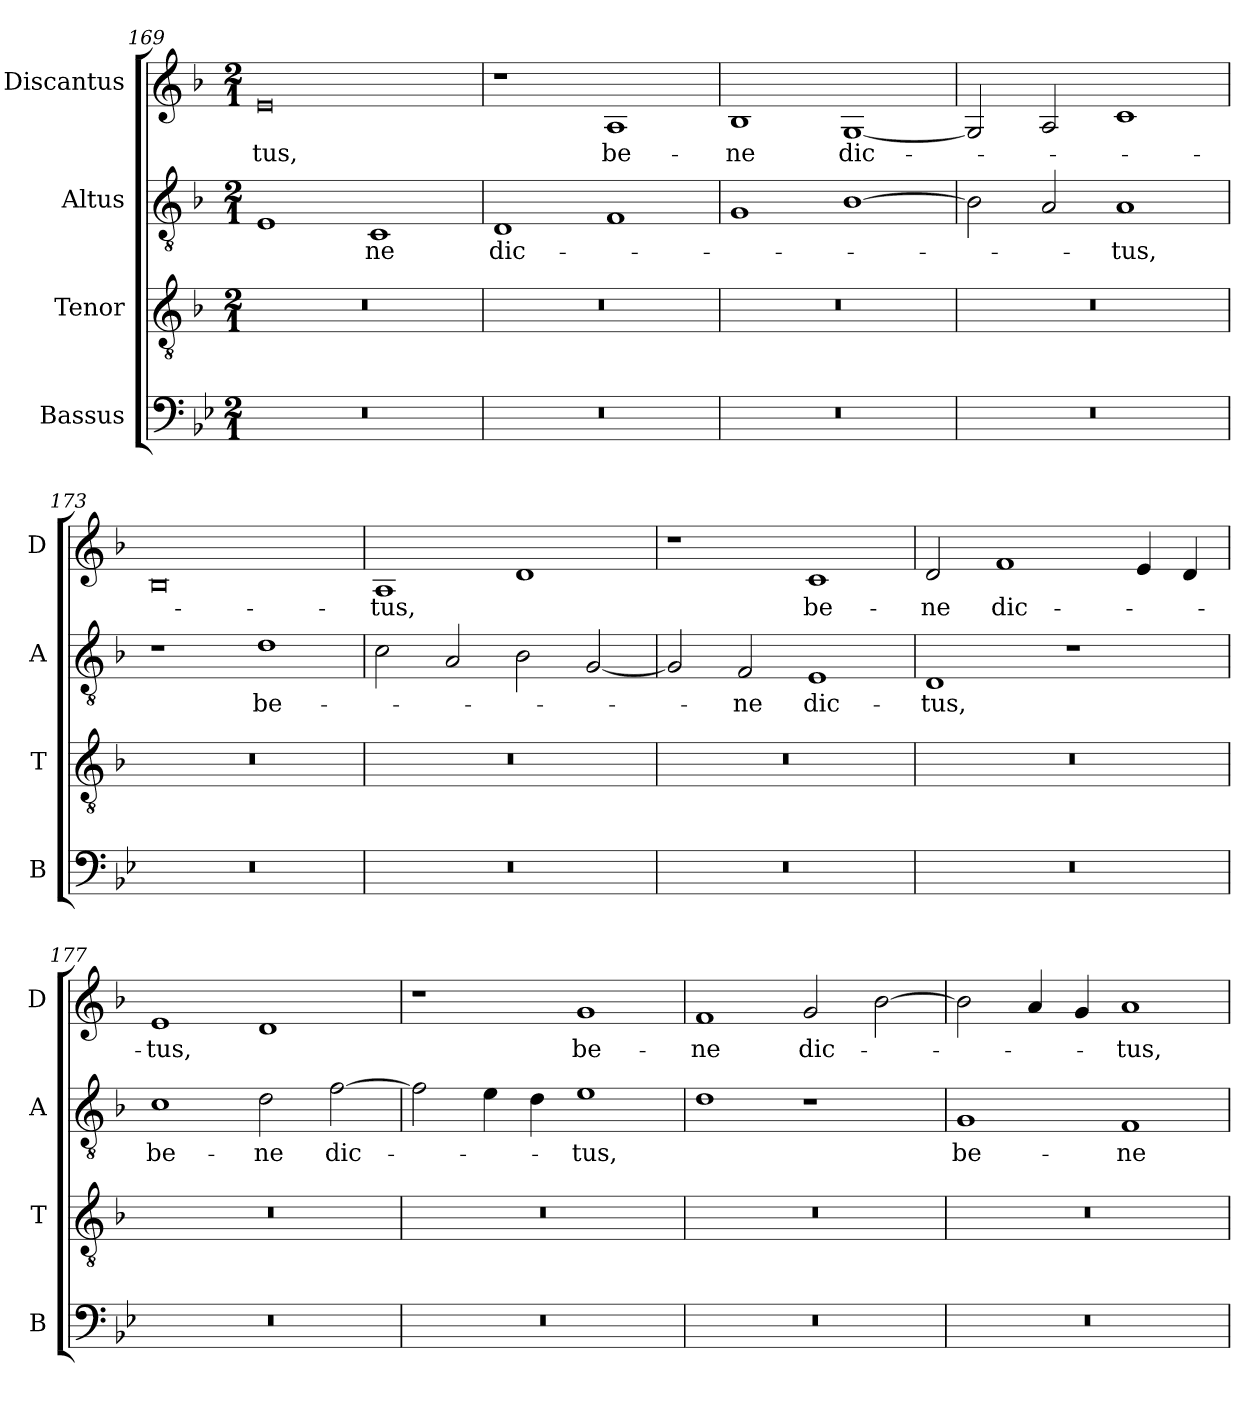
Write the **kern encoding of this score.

**kern	**kern	**kern	**text	**kern	**text
*part4	*part3	*part2	*part2	*part1	*part1
*staff4	*staff3	*staff2	*staff2	*staff1	*staff1
*I"Bassus	*I"Tenor	*I"Altus	*	*I"Discantus	*
*I'B	*I'T	*I'A	*	*I'D	*
*clefF4	*clefGv2	*clefGv2	*	*clefG2	*
*k[b-e-]	*k[b-]	*k[b-]	*	*k[b-]	*
*M2/1	*M2/1	*M2/1	*	*M2/1	*
=169	=169	=169	=169	=169	=169
0r	0r	1E	.	0e	-tus,
.	.	1C	-ne	.	.
=170	=170	=170	=170	=170	=170
0r	0r	1D	dic-	1r	.
.	.	1F	.	1A	be-
=171	=171	=171	=171	=171	=171
0r	0r	1G	.	1B-	-ne
.	.	[1B-	.	[1G	dic-
=172	=172	=172	=172	=172	=172
0r	0r	2B-]	.	2G]	.
.	.	2A	.	2A	.
.	.	1A	-tus,	1c	.
=173	=173	=173	=173	=173	=173
0r	0r	1r	.	0B-	.
.	.	1d	be-	.	.
=174	=174	=174	=174	=174	=174
0r	0r	2c	.	1A	-tus,
.	.	2A	.	.	.
.	.	2B-	.	1d	.
.	.	[2G	.	.	.
=175	=175	=175	=175	=175	=175
0r	0r	2G]	.	1r	.
.	.	2F	-ne	.	.
.	.	1E	dic-	1c	be-
=176	=176	=176	=176	=176	=176
0r	0r	1D	-tus,	2d	-ne
.	.	.	.	1f	dic-
.	.	1r	.	.	.
.	.	.	.	4e	.
.	.	.	.	4d	.
=177	=177	=177	=177	=177	=177
0r	0r	1c	be-	1e	-tus,
.	.	2d	-ne	1d	.
.	.	[2f	dic-	.	.
=178	=178	=178	=178	=178	=178
0r	0r	2f]	.	1r	.
.	.	4e	.	.	.
.	.	4d	.	.	.
.	.	1e	-tus,	1g	be-
=179	=179	=179	=179	=179	=179
0r	0r	1d	.	1f	-ne
.	.	1r	.	2g	dic-
.	.	.	.	[2b-	.
=180	=180	=180	=180	=180	=180
0r	0r	1G	be-	2b-]	.
.	.	.	.	4a	.
.	.	.	.	4g	.
.	.	1F	-ne	1a	-tus,
=	=	=	=	=	=
*-	*-	*-	*-	*-	*-
